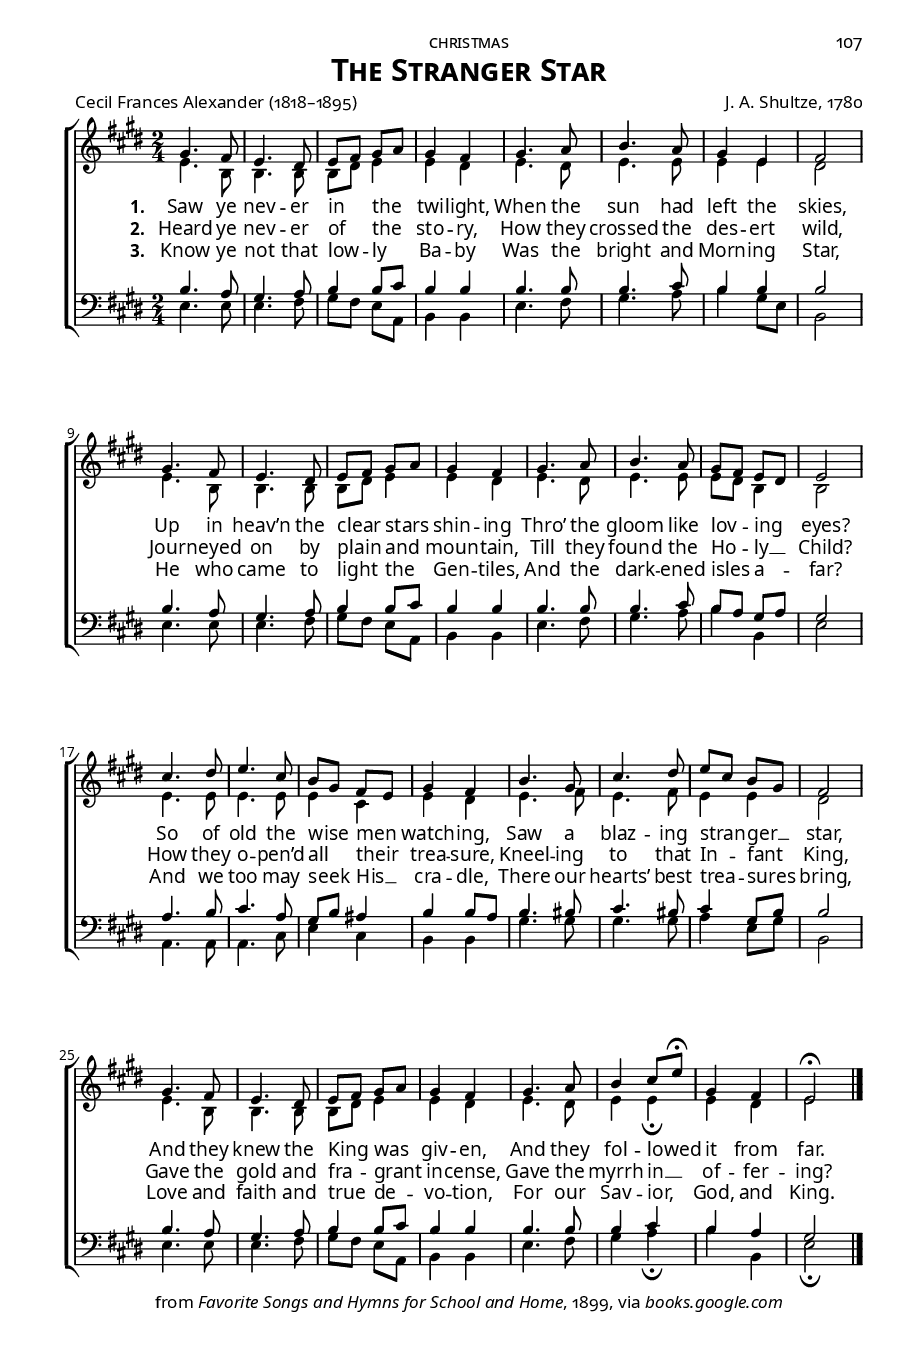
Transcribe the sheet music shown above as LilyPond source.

\version "2.14.2"
\include "util.ly"
\version "2.14.2"
#(set-global-staff-size 15) \paper{ #(define fonts (make-pango-font-tree "GoudyOlSt BT" "Garamond Premier Pro" "Garamond Premier Pro" (/ 15 20))) }
\header {
  title = \markup{\override #'(font-name . "Garamond Premier Pro Semibold"){ \abs-fontsize #15 \smallCapsOldStyle"The Stranger Star"}}
  poet = \markup\oldStyleNum"Cecil Frances Alexander (1818–1895)"
  composer = \markup\oldStyleNum"J. A. Shultze, 1780"
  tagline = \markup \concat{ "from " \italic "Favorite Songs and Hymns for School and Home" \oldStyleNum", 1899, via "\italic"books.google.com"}
}
\paper {
  %print-all-headers = ##f
  paper-height = 9\in
  paper-width = 6\in
  indent = 0\in
  %system-system-spacing = #'((basic-distance . 10) (padding . 0))
  %system-system-spacing =
  %  #'((basic-distance . 0)
  %     (minimum-distance . 0)
  %     (padding . -0.35)
  %     (stretchability . 100))
  ragged-last-bottom = ##f
  ragged-bottom = ##f
  two-sided = ##t
  inner-margin = 0.5\in
  outer-margin = 0.25\in
  top-margin = 0.25\in
  bottom-margin = 0.25\in
  first-page-number = #107
  print-first-page-number = ##t
  headerLine = \markup{\override #'(font-name . "Garamond Premier Pro") \smallCapsOldStyle"christmas"}
  oddHeaderMarkup = \markup\fill-line{
     \override #'(font-name . "Garamond Premier Pro")\abs-fontsize #8.5
     \combine 
        \fill-line{"" \on-the-fly #print-page-number-check-first
        \oldStylePageNum""
        }
        \fill-line{\headerLine}
  }
  evenHeaderMarkup = \markup {
     \override #'(font-name . "Garamond Premier Pro")\abs-fontsize #8.5
     \combine
        \on-the-fly #print-page-number-check-first
        \oldStylePageNum""
        \fill-line{\headerLine}
  }
}
global = {
  \key e \major
  \time 2/4
  \autoBeamOff
  \override DynamicLineSpanner #'staff-padding = #0.0
  \override DynamicLineSpanner #'Y-extent = #'(-1 . 1)
}

sopMusic = \relative c' {
  gis'4. fis8 |
  e4. dis8 |
  e[ fis] gis[ a] |
  gis4 fis |
  gis4. a8 |
  b4. a8 |
  gis4 e |
  fis2 |
  
  gis4. fis8 |
  e4. dis8 |
  e[ fis] gis[ a] |
  gis4 fis |
  gis4. a8 |
  b4. a8 |
  gis[ fis] e[ dis] |
  e2 |
  
  cis'4. dis8 |
  e4. cis8 |
  b8[ gis] fis[ e] |
  gis4 fis |
  b4. gis8 |
  cis4. dis8 |
  e[ cis] b[ gis] |
  fis2 |
  
  gis4. fis8 |
  e4. dis8 |
  e[ fis] gis[ a] |
  gis4 fis |
  gis4. a8 |
  b4 cis8[ e]\fermata |
  gis,4 fis |
  e2\fermata \bar "|."
}
sopWords = \lyricmode {
  
}

altoMusic = \relative c' {
  e4. b8 |
  b4. b8 |
  b[ dis] e4 |
  e dis |
  e4. dis8 |
  e4. e8 |
  e4 e |
  dis2 |
  
  e4. b8 |
  b4. b8 |
  b[ dis] e4 |
  e dis |
  e4. dis8 |
  e4. e8 |
  e[ dis] b4 |
  b2 |
  
  e4. e8 |
  e4. e8 |
  e4 cis |
  e dis |
  e4. fis8 |
  e4. fis8 |
  e4 e |
  dis2 |
  
  e4. b8 |
  b4. b8 |
  b[ dis] e4 |
  e dis |
  e4. dis8 |
  e4 e\fermata |
  e dis |
  e2 \bar "|."
}
altoWords = \lyricmode {
  \dropLyricsVII
  \set stanza = #"1. "
  Saw ye nev -- er in the twi -- light,
  When the sun had left the skies,
  Up in heav’n the clear stars shin -- ing
  Thro’ the gloom like lov -- ing eyes?
  So of old the wise men watch -- ing,
  Saw a blaz -- ing stran -- ger __ star,
  And they knew the King was giv -- en,
  And they fol -- lowed it from far.
}
altoWordsII = \lyricmode {
  \dropLyricsVII
%\markup\italic
  \set stanza = #"2. "
  Heard ye nev -- er of the sto -- ry,
  How they crossed the des -- ert wild,
  Jour -- neyed on by plain and moun -- tain,
  Till they found the Ho -- ly __ Child?
  How they o -- pen’d all their trea -- sure,
  Kneel -- ing to that In -- fant King,
  Gave the gold and fra -- grant in -- cense,
  Gave the myrrh in __ of -- fer -- ing?
}
altoWordsIII = \lyricmode {
  \dropLyricsVII
  \set stanza = #"3. "
  Know ye not that low -- ly Ba -- by
  Was the bright and Morn -- ing Star,
  He who came to light the Gen -- tiles,
  And the dark -- ened isles a -- far?
  And we too may seek His __ cra -- dle,
  There our hearts’ best trea -- sures bring,
  Love and faith and true de -- vo -- tion,
  For our Sav -- ior, God, and King.
}
altoWordsIV = \lyricmode {
  \set stanza = #"4. "
  \set ignoreMelismata = ##t
}
altoWordsV = \lyricmode {
  \set stanza = #"5. "
  \set ignoreMelismata = ##t
}
altoWordsVI = \lyricmode {
  \set stanza = #"6. "
  \set ignoreMelismata = ##t
}
tenorMusic = \relative c' {
  b4. a8 |
  gis4. a8 |
  b4 b8[ cis] |
  b4 b |
  b4. b8 |
  b4. cis8 |
  b4 b |
  b2 |
  
  b4. a8 |
  gis4. a8 |
  b4 b8[ cis] |
  b4 b |
  b4. b8 |
  b4. cis8 |
  b8[ a] gis[ a] |
  gis2 |
  
  a4. b8 |
  cis4. a8 |
  gis8[ b] ais4 |
  b4 b8[ a] |
  b4. bis8 |
  cis4. bis8 |
  cis4 gis8[ b] |
  b2 |
  
  b4. a8 |
  gis4. a8 |
  b4 b8[ cis] |
  b4 b |
  b4. b8 |
  b4 cis |
  b4 a |
  gis2 \bar "|."
}
tenorWords = \lyricmode {

}

bassMusic = \relative c {
  \mergeDifferentlyHeadedOn
  e4. e8 |
  e4. fis8 |
  gis[ fis] e[ a,] |
  b4 b |
  e4. fis8 |
  gis4. a8 |
  b4 gis8[ e] |
  b2 |
  
  e4. e8 |
  e4. fis8 |
  gis[ fis] e[ a,] |
  b4 b |
  e4. fis8 |
  gis4. a8 |
  b4 b, |
  e2 |
  
  a,4. a8 |
  a4. cis8 |
  e4 cis |
  b b |
  gis'4. gis8 |
  gis4. gis8 |
  a4 e8[ gis] |
  b,2 |
  
  e4. e8 |
  e4. fis8 |
  gis[ fis] e[ a,] |
  b4 b |
  e4. fis8 |
  gis4 a\fermata |
  b b, |
  e2\fermata \bar "|."
}
bassWords = \lyricmode {

}

pianoRH = \relative c' {
  
}
pianoLH = \relative c' {
  
}

\score {
  <<
   \new ChoirStaff <<
    \new Staff = women <<
      \new Voice = "sopranos" { \voiceOne << \global \sopMusic >> }
      \new Voice = "altos" { \voiceTwo << \global \altoMusic >> }
    >>
    \new Lyrics \with { alignAboveContext = #"women" \override VerticalAxisGroup #'nonstaff-relatedstaff-spacing = #'((basic-distance . 1))} \lyricsto "sopranos" \sopWords
    \new Lyrics = "altosVI"  \with { alignBelowContext = #"women" } \lyricsto "sopranos" \altoWordsVI
    \new Lyrics = "altosV"  \with { alignBelowContext = #"women" } \lyricsto "sopranos" \altoWordsV
    \new Lyrics = "altosIV"  \with { alignBelowContext = #"women" } \lyricsto "sopranos" \altoWordsIV
    \new Lyrics = "altosIII"  \with { alignBelowContext = #"women" } \lyricsto "sopranos" \altoWordsIII
    \new Lyrics = "altosII"  \with { alignBelowContext = #"women" } \lyricsto "sopranos" \altoWordsII
    \new Lyrics = "altos"  \with { alignBelowContext = #"women" \override VerticalAxisGroup #'nonstaff-relatedstaff-spacing = #'((basic-distance . 1)) } \lyricsto "sopranos" \altoWords
   \new Staff = men <<
      \clef bass
      \new Voice = "tenors" { \voiceOne << \global \tenorMusic >> }
      \new Voice = "basses" { \voiceTwo << \global \bassMusic >> }
    >>
    \new Lyrics \with { alignAboveContext = #"men" \override VerticalAxisGroup #'nonstaff-relatedstaff-spacing = #'((basic-distance . 1)) } \lyricsto "tenors" \tenorWords
    \new Lyrics \with { alignBelowContext = #"men" \override VerticalAxisGroup #'nonstaff-relatedstaff-spacing = #'((basic-distance . 1)) } \lyricsto "basses" \bassWords
  >>
%    \new PianoStaff << \new Staff { \new Voice { \pianoRH } } \new Staff { \clef "bass" \pianoLH } >>
  >>
  \layout {
    \context {
      \Score
      %\override SpacingSpanner #'base-shortest-duration = #(ly:make-moment 1 8)
      %\override SpacingSpanner #'common-shortest-duration = #(ly:make-moment 1 4)
    }
    \context {
      % Remove all empty staves
      % \Staff \RemoveEmptyStaves \override VerticalAxisGroup #'remove-first = ##t
    }
    \context {
      \Lyrics
      \override LyricText #'X-offset = #center-on-word
    }
  }
  \midi {
    \tempo 4 = 90
    \set Staff.midiInstrument = "flute"
  
    \context {
      \Voice
      \remove "Dynamic_performer"
    }
  }
}
